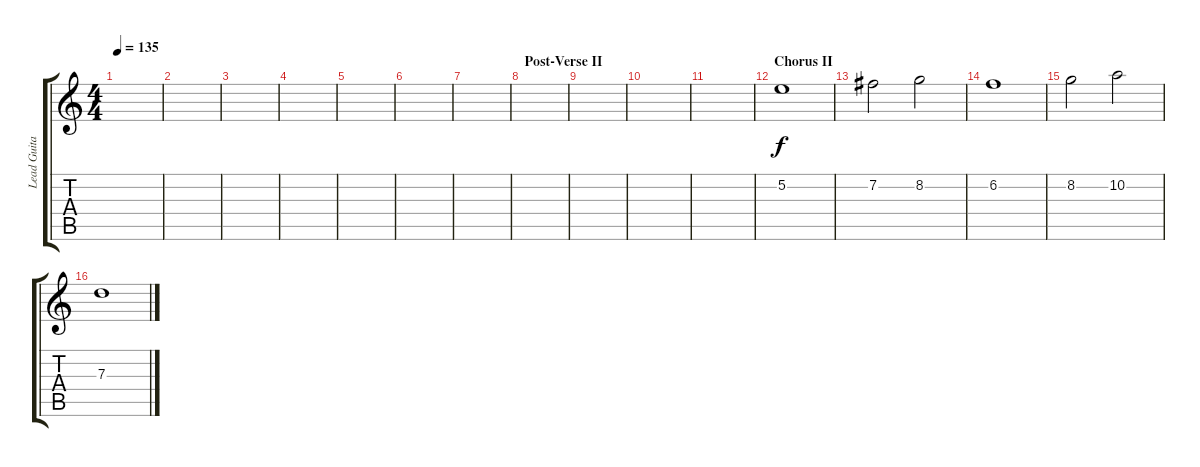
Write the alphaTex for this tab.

\track ("Lead Guitar (L)" "Lead Guita") {instrument acousticguitarnylon}
\staff {score tabs}
\tuning (E4 B3 G3 D3 A2 D2) {hide}
\ts (4 4)
\tempo 135
\clef g2
\ks c
|
|
|
|
|
|
|
\section ("" "Post-Verse II")
|
|
|
|
\section ("" "Chorus II")
5.2.1 |
7.2.2 8.2.2 |
6.2.1 |
8.2.2 10.2.2 |
7.3.1
